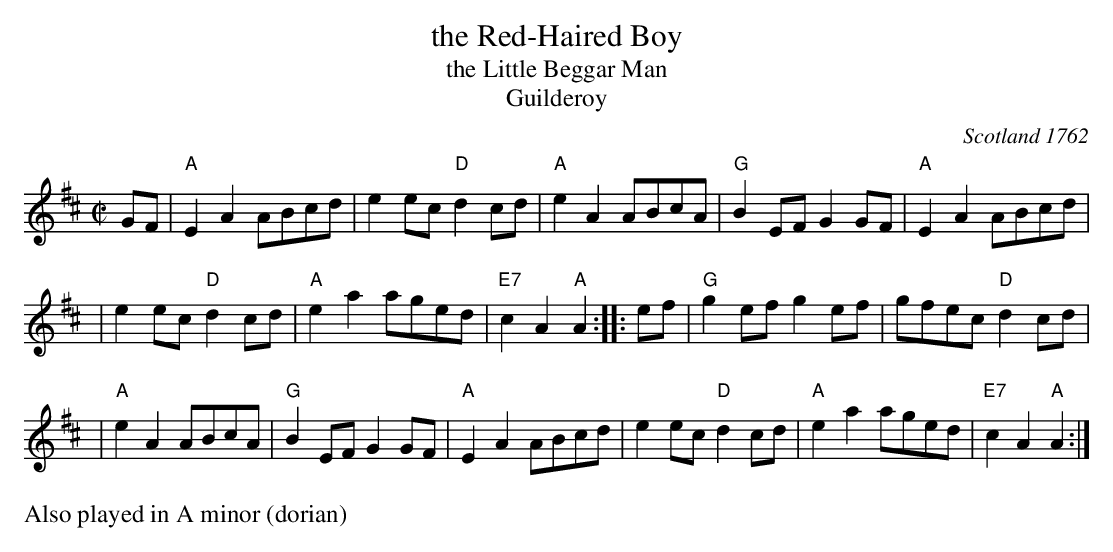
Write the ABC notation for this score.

X:1
T: the Red-Haired Boy
T: the Little Beggar Man
T: Guilderoy
O: Scotland 1762
M: C|
L: 1/8
K: AMix
GF \
| "A"E2A2 ABcd | e2ec "D"d2cd | "A"e2A2 ABcA | "G"B2EF G2GF | "A"E2A2 ABcd |
| e2ec "D"d2cd | "A"e2a2 aged | "E7"c2A2 "A"A2 :: ef | "G"g2ef g2ef | gfec "D"d2cd |
| "A"e2A2 ABcA | "G"B2EF G2GF | "A"E2A2 ABcd | e2ec "D"d2cd | "A"e2a2 aged | "E7"c2A2 "A"A2 :|
